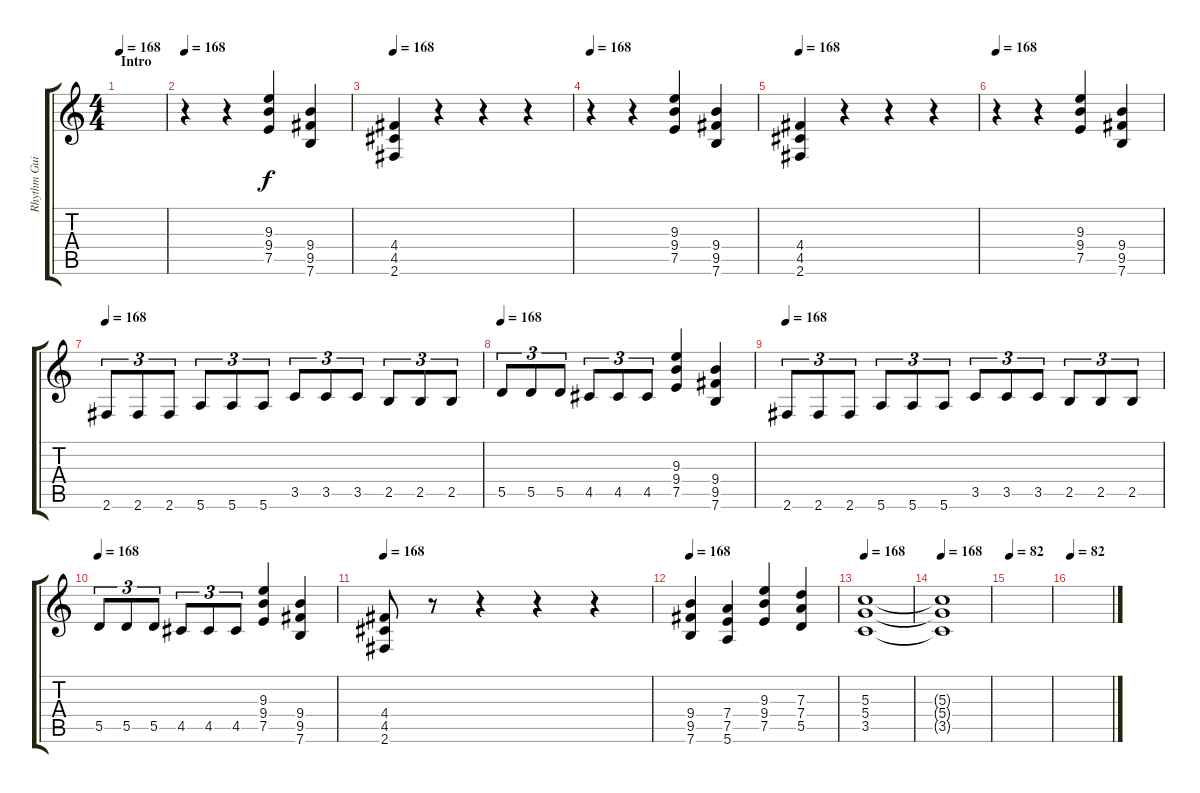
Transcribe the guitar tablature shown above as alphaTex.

\track ("Rhythm Guitar" "Rhythm Gui") {instrument distortionguitar}
\staff {score tabs}
\tuning (E4 B3 G3 D3 A2 E2) {hide}
\ts (4 4)
\section ("" "Intro")
\tempo 168
\clef g2
\ks c
|
\tempo 168
r.4 r.4 (9.3 9.4 7.5).4 (9.4 9.5 7.6).4 |
\tempo 168
(4.4 4.5 2.6).4 r.4 r.4 r.4 |
\tempo 168
r.4 r.4 (9.3 9.4 7.5).4 (9.4 9.5 7.6).4 |
\tempo 168
(4.4 4.5 2.6).4 r.4 r.4 r.4 |
\tempo 168
r.4 r.4 (9.3 9.4 7.5).4 (9.4 9.5 7.6).4 |
\tempo 168
2.6.8{tu (3 2)} 2.6.8{tu (3 2)} 2.6.8{tu (3 2)} 5.6.8{tu (3 2)} 5.6.8{tu (3 2)} 5.6.8{tu (3 2)} 3.5.8{tu (3 2)} 3.5.8{tu (3 2)} 3.5.8{tu (3 2)} 2.5.8{tu (3 2)} 2.5.8{tu (3 2)} 2.5.8{tu (3 2)} |
\tempo 168
5.5.8{tu (3 2)} 5.5.8{tu (3 2)} 5.5.8{tu (3 2)} 4.5.8{tu (3 2)} 4.5.8{tu (3 2)} 4.5.8{tu (3 2)} (9.3 9.4 7.5).4 (9.4 9.5 7.6).4 |
\tempo 168
2.6.8{tu (3 2)} 2.6.8{tu (3 2)} 2.6.8{tu (3 2)} 5.6.8{tu (3 2)} 5.6.8{tu (3 2)} 5.6.8{tu (3 2)} 3.5.8{tu (3 2)} 3.5.8{tu (3 2)} 3.5.8{tu (3 2)} 2.5.8{tu (3 2)} 2.5.8{tu (3 2)} 2.5.8{tu (3 2)} |
\tempo 168
5.5.8{tu (3 2)} 5.5.8{tu (3 2)} 5.5.8{tu (3 2)} 4.5.8{tu (3 2)} 4.5.8{tu (3 2)} 4.5.8{tu (3 2)} (9.3 9.4 7.5).4 (9.4 9.5 7.6).4 |
\tempo 168
(4.4 4.5 2.6).8 r.8 r.4 r.4 r.4 |
\tempo 168
(9.4 9.5 7.6).4 (7.4 7.5 5.6).4 (9.3 9.4 7.5).4 (7.3 7.4 5.5).4 |
\tempo 168
(5.3 5.4 3.5).1 |
\tempo 168
(5.3{t} 5.4{t} 3.5{t}).1 |
\tempo 82
|
\tempo 82
